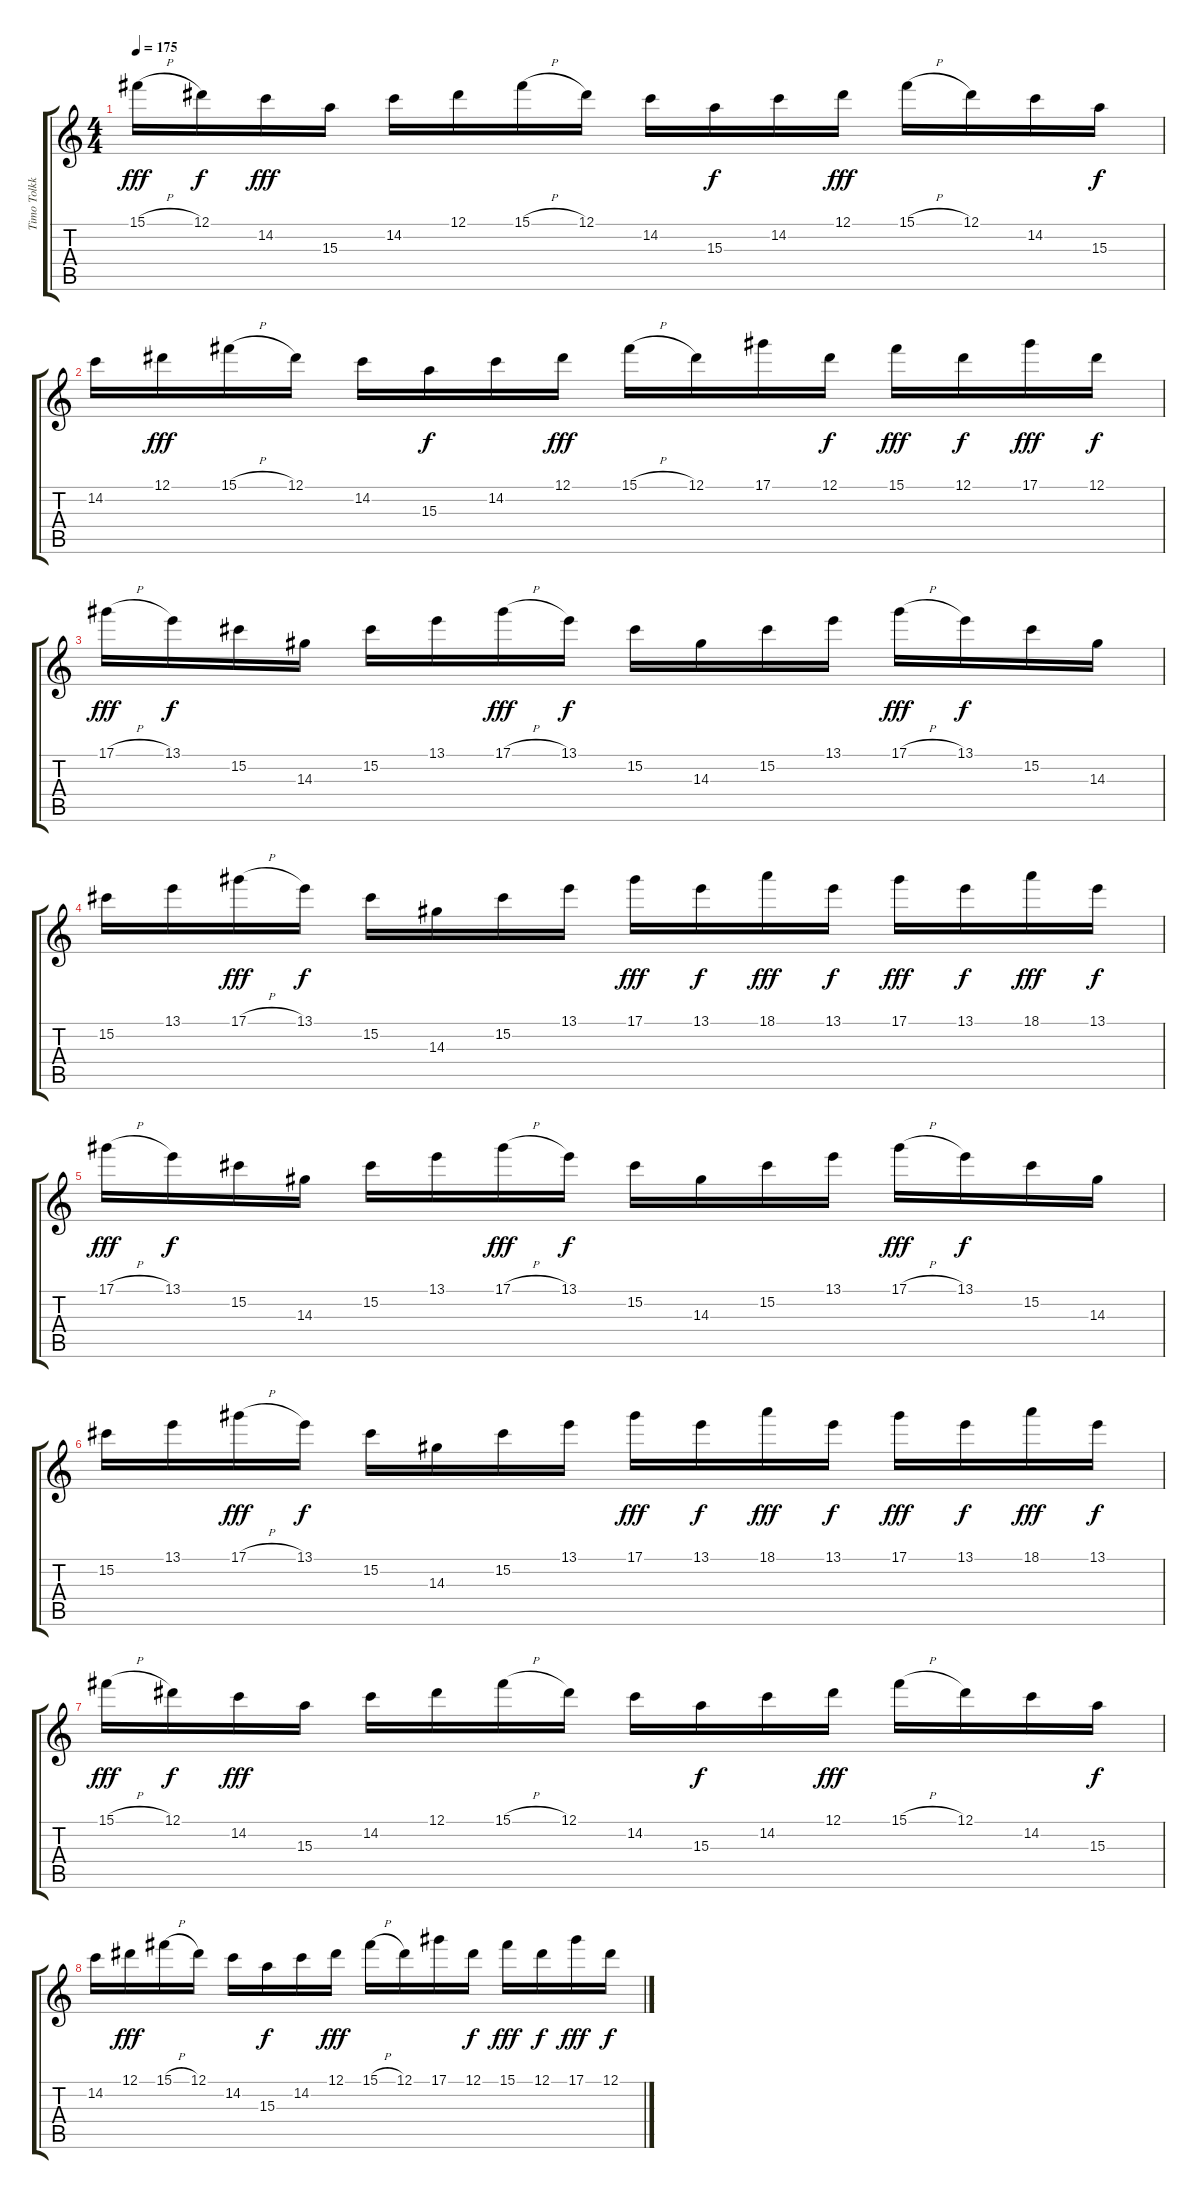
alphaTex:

\track ("Timo Tolkki Lead" "Timo Tolkk") {instrument distortionguitar}
\staff {score tabs}
\tuning (Eb4 Bb3 Gb3 Db3 Ab2 Eb2) {hide}
\ts (4 4)
\tempo 175
\clef g2
\ks c
15.1{h}.16{dy fff} 12.1.16{dy f} 14.2.16{dy fff} 15.3.16 14.2.16 12.1.16 15.1{h}.16 12.1.16 14.2.16 15.3.16{dy f} 14.2.16 12.1.16{dy fff} 15.1{h}.16 12.1.16 14.2.16 15.3.16{dy f} |
14.2.16 12.1.16{dy fff} 15.1{h}.16 12.1.16 14.2.16 15.3.16{dy f} 14.2.16 12.1.16{dy fff} 15.1{h}.16 12.1.16 17.1.16 12.1.16{dy f} 15.1.16{dy fff} 12.1.16{dy f} 17.1.16{dy fff} 12.1.16{dy f} |
17.1{h}.16{dy fff} 13.1.16{dy f} 15.2.16 14.3.16 15.2.16 13.1.16 17.1{h}.16{dy fff} 13.1.16{dy f} 15.2.16 14.3.16 15.2.16 13.1.16 17.1{h}.16{dy fff} 13.1.16{dy f} 15.2.16 14.3.16 |
15.2.16 13.1.16 17.1{h}.16{dy fff} 13.1.16{dy f} 15.2.16 14.3.16 15.2.16 13.1.16 17.1.16{dy fff} 13.1.16{dy f} 18.1.16{dy fff} 13.1.16{dy f} 17.1.16{dy fff} 13.1.16{dy f} 18.1.16{dy fff} 13.1.16{dy f} |
17.1{h}.16{dy fff} 13.1.16{dy f} 15.2.16 14.3.16 15.2.16 13.1.16 17.1{h}.16{dy fff} 13.1.16{dy f} 15.2.16 14.3.16 15.2.16 13.1.16 17.1{h}.16{dy fff} 13.1.16{dy f} 15.2.16 14.3.16 |
15.2.16 13.1.16 17.1{h}.16{dy fff} 13.1.16{dy f} 15.2.16 14.3.16 15.2.16 13.1.16 17.1.16{dy fff} 13.1.16{dy f} 18.1.16{dy fff} 13.1.16{dy f} 17.1.16{dy fff} 13.1.16{dy f} 18.1.16{dy fff} 13.1.16{dy f} |
15.1{h}.16{dy fff} 12.1.16{dy f} 14.2.16{dy fff} 15.3.16 14.2.16 12.1.16 15.1{h}.16 12.1.16 14.2.16 15.3.16{dy f} 14.2.16 12.1.16{dy fff} 15.1{h}.16 12.1.16 14.2.16 15.3.16{dy f} |
14.2.16 12.1.16{dy fff} 15.1{h}.16 12.1.16 14.2.16 15.3.16{dy f} 14.2.16 12.1.16{dy fff} 15.1{h}.16 12.1.16 17.1.16 12.1.16{dy f} 15.1.16{dy fff} 12.1.16{dy f} 17.1.16{dy fff} 12.1.16{dy f}
